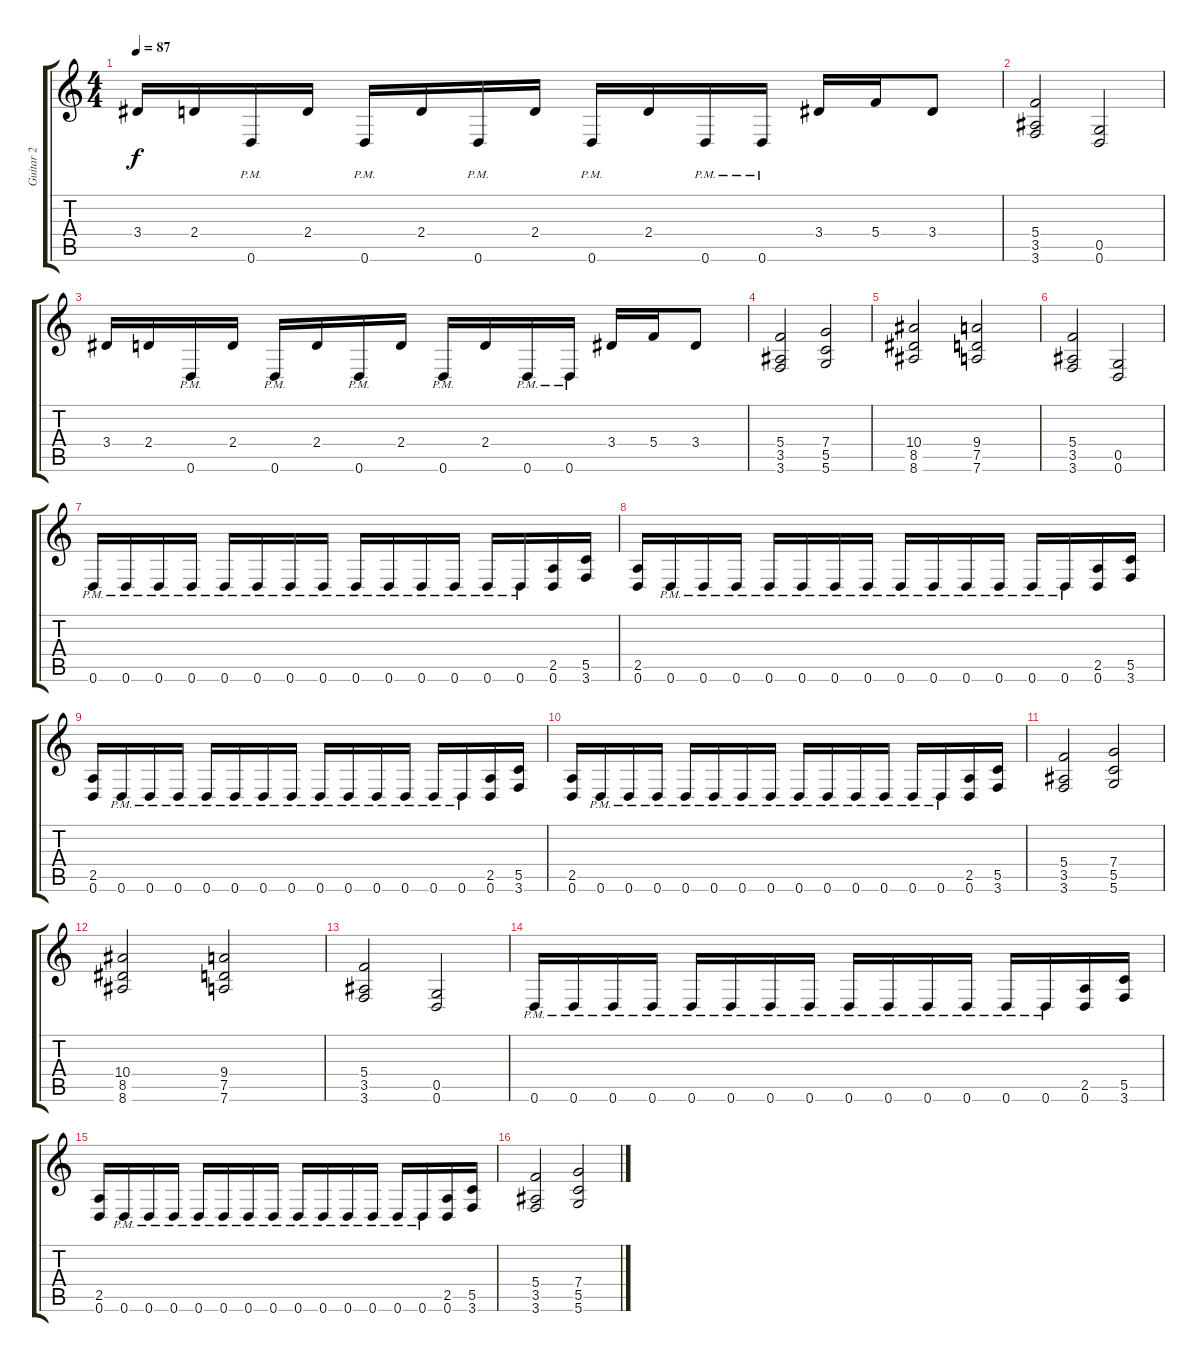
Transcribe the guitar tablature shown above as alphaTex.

\track ("Guitar 2" "Guitar 2") {instrument distortionguitar}
\staff {score tabs}
\tuning (D4 A3 F3 C3 G2 D2) {hide}
\ts (4 4)
\tempo 87
\clef g2
\ks c
3.4.16{dy f} 2.4.16 0.6{pm}.16 2.4.16 0.6{pm}.16 2.4.16 0.6{pm}.16 2.4.16 0.6{pm}.16 2.4.16 0.6{pm}.16 0.6{pm}.16 3.4.16 5.4.16 3.4.8 |
(5.4 3.5 3.6).2 (0.5 0.6).2 |
3.4.16 2.4.16 0.6{pm}.16 2.4.16 0.6{pm}.16 2.4.16 0.6{pm}.16 2.4.16 0.6{pm}.16 2.4.16 0.6{pm}.16 0.6{pm}.16 3.4.16 5.4.16 3.4.8 |
(5.4 3.5 3.6).2 (7.4 5.5 5.6).2 |
(10.4 8.5 8.6).2 (9.4 7.5 7.6).2 |
(5.4 3.5 3.6).2 (0.5 0.6).2 |
0.6{pm}.16 0.6{pm}.16 0.6{pm}.16 0.6{pm}.16 0.6{pm}.16 0.6{pm}.16 0.6{pm}.16 0.6{pm}.16 0.6{pm}.16 0.6{pm}.16 0.6{pm}.16 0.6{pm}.16 0.6{pm}.16 0.6{pm}.16 (2.5 0.6).16 (5.5 3.6).16 |
(2.5 0.6).16 0.6{pm}.16 0.6{pm}.16 0.6{pm}.16 0.6{pm}.16 0.6{pm}.16 0.6{pm}.16 0.6{pm}.16 0.6{pm}.16 0.6{pm}.16 0.6{pm}.16 0.6{pm}.16 0.6{pm}.16 0.6{pm}.16 (2.5 0.6).16 (5.5 3.6).16 |
(2.5 0.6).16 0.6{pm}.16 0.6{pm}.16 0.6{pm}.16 0.6{pm}.16 0.6{pm}.16 0.6{pm}.16 0.6{pm}.16 0.6{pm}.16 0.6{pm}.16 0.6{pm}.16 0.6{pm}.16 0.6{pm}.16 0.6{pm}.16 (2.5 0.6).16 (5.5 3.6).16 |
(2.5 0.6).16 0.6{pm}.16 0.6{pm}.16 0.6{pm}.16 0.6{pm}.16 0.6{pm}.16 0.6{pm}.16 0.6{pm}.16 0.6{pm}.16 0.6{pm}.16 0.6{pm}.16 0.6{pm}.16 0.6{pm}.16 0.6{pm}.16 (2.5 0.6).16 (5.5 3.6).16 |
(5.4 3.5 3.6).2 (7.4 5.5 5.6).2 |
(10.4 8.5 8.6).2 (9.4 7.5 7.6).2 |
(5.4 3.5 3.6).2 (0.5 0.6).2 |
0.6{pm}.16 0.6{pm}.16 0.6{pm}.16 0.6{pm}.16 0.6{pm}.16 0.6{pm}.16 0.6{pm}.16 0.6{pm}.16 0.6{pm}.16 0.6{pm}.16 0.6{pm}.16 0.6{pm}.16 0.6{pm}.16 0.6{pm}.16 (2.5 0.6).16 (5.5 3.6).16 |
(2.5 0.6).16 0.6{pm}.16 0.6{pm}.16 0.6{pm}.16 0.6{pm}.16 0.6{pm}.16 0.6{pm}.16 0.6{pm}.16 0.6{pm}.16 0.6{pm}.16 0.6{pm}.16 0.6{pm}.16 0.6{pm}.16 0.6{pm}.16 (2.5 0.6).16 (5.5 3.6).16 |
(5.4 3.5 3.6).2 (7.4 5.5 5.6).2
